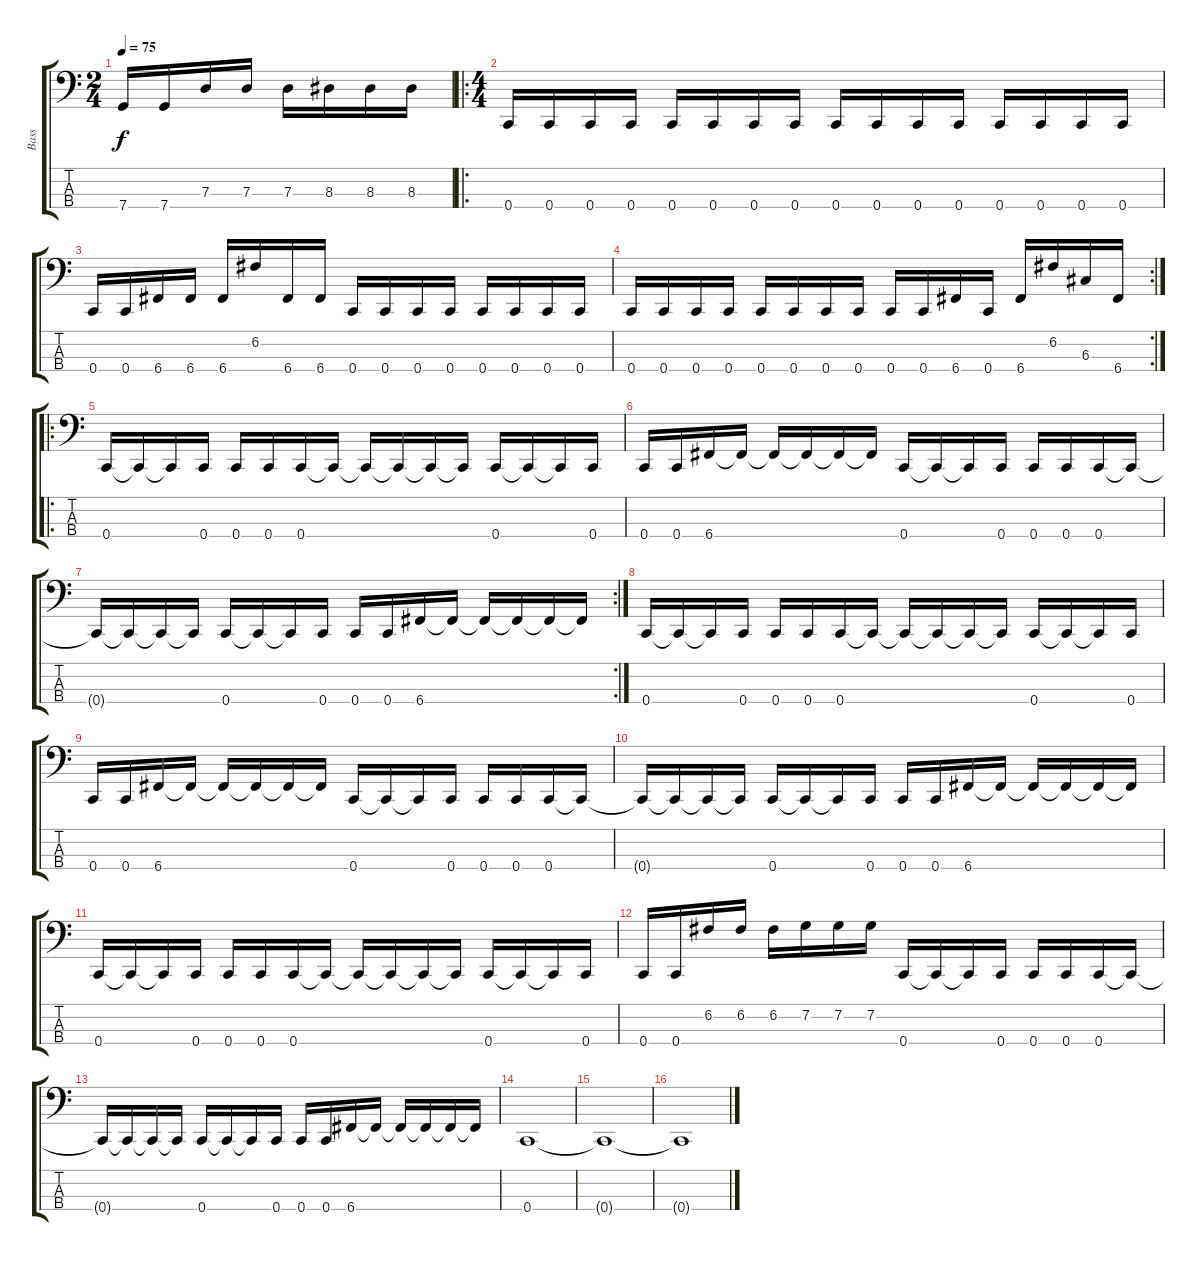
\track ("Bass" "Bass") {instrument electricbassfinger}
\staff {score tabs}
\tuning (F2 C2 G1 C1) {hide}
\ts (2 4)
\tempo 75
\clef f4
\ks c
7.4.16{dy f} 7.4.16 7.3.16 7.3.16 7.3.16 8.3.16 8.3.16 8.3.16 |
\ro
\ts (4 4)
0.4.16 0.4.16 0.4.16 0.4.16 0.4.16 0.4.16 0.4.16 0.4.16 0.4.16 0.4.16 0.4.16 0.4.16 0.4.16 0.4.16 0.4.16 0.4.16 |
0.4.16 0.4.16 6.4.16 6.4.16 6.4.16 6.2.16 6.4.16 6.4.16 0.4.16 0.4.16 0.4.16 0.4.16 0.4.16 0.4.16 0.4.16 0.4.16 |
\rc 2
0.4.16 0.4.16 0.4.16 0.4.16 0.4.16 0.4.16 0.4.16 0.4.16 0.4.16 0.4.16 6.4.16 0.4.16 6.4.16 6.2.16 6.3.16 6.4.16 |
\ro
0.4.16 0.4{t}.16 0.4{t}.16 0.4.16 0.4.16 0.4.16 0.4.16 0.4{t}.16 0.4{t}.16 0.4{t}.16 0.4{t}.16 0.4{t}.16 0.4.16 0.4{t}.16 0.4{t}.16 0.4.16 |
0.4.16 0.4.16 6.4.16 6.4{t}.16 6.4{t}.16 6.4{t}.16 6.4{t}.16 6.4{t}.16 0.4.16 0.4{t}.16 0.4{t}.16 0.4.16 0.4.16 0.4.16 0.4.16 0.4{t}.16 |
\rc 2
0.4{t}.16 0.4{t}.16 0.4{t}.16 0.4{t}.16 0.4.16 0.4{t}.16 0.4{t}.16 0.4.16 0.4.16 0.4.16 6.4.16 6.4{t}.16 6.4{t}.16 6.4{t}.16 6.4{t}.16 6.4{t}.16 |
0.4.16 0.4{t}.16 0.4{t}.16 0.4.16 0.4.16 0.4.16 0.4.16 0.4{t}.16 0.4{t}.16 0.4{t}.16 0.4{t}.16 0.4{t}.16 0.4.16 0.4{t}.16 0.4{t}.16 0.4.16 |
0.4.16 0.4.16 6.4.16 6.4{t}.16 6.4{t}.16 6.4{t}.16 6.4{t}.16 6.4{t}.16 0.4.16 0.4{t}.16 0.4{t}.16 0.4.16 0.4.16 0.4.16 0.4.16 0.4{t}.16 |
0.4{t}.16 0.4{t}.16 0.4{t}.16 0.4{t}.16 0.4.16 0.4{t}.16 0.4{t}.16 0.4.16 0.4.16 0.4.16 6.4.16 6.4{t}.16 6.4{t}.16 6.4{t}.16 6.4{t}.16 6.4{t}.16 |
0.4.16 0.4{t}.16 0.4{t}.16 0.4.16 0.4.16 0.4.16 0.4.16 0.4{t}.16 0.4{t}.16 0.4{t}.16 0.4{t}.16 0.4{t}.16 0.4.16 0.4{t}.16 0.4{t}.16 0.4.16 |
0.4.16 0.4.16 6.2.16 6.2.16 6.2.16 7.2.16 7.2.16 7.2.16 0.4.16 0.4{t}.16 0.4{t}.16 0.4.16 0.4.16 0.4.16 0.4.16 0.4{t}.16 |
0.4{t}.16 0.4{t}.16 0.4{t}.16 0.4{t}.16 0.4.16 0.4{t}.16 0.4{t}.16 0.4.16 0.4.16 0.4.16 6.4.16 6.4{t}.16 6.4{t}.16 6.4{t}.16 6.4{t}.16 6.4{t}.16 |
0.4.1{volume 0} |
0.4{t}.1 |
0.4{t}.1
